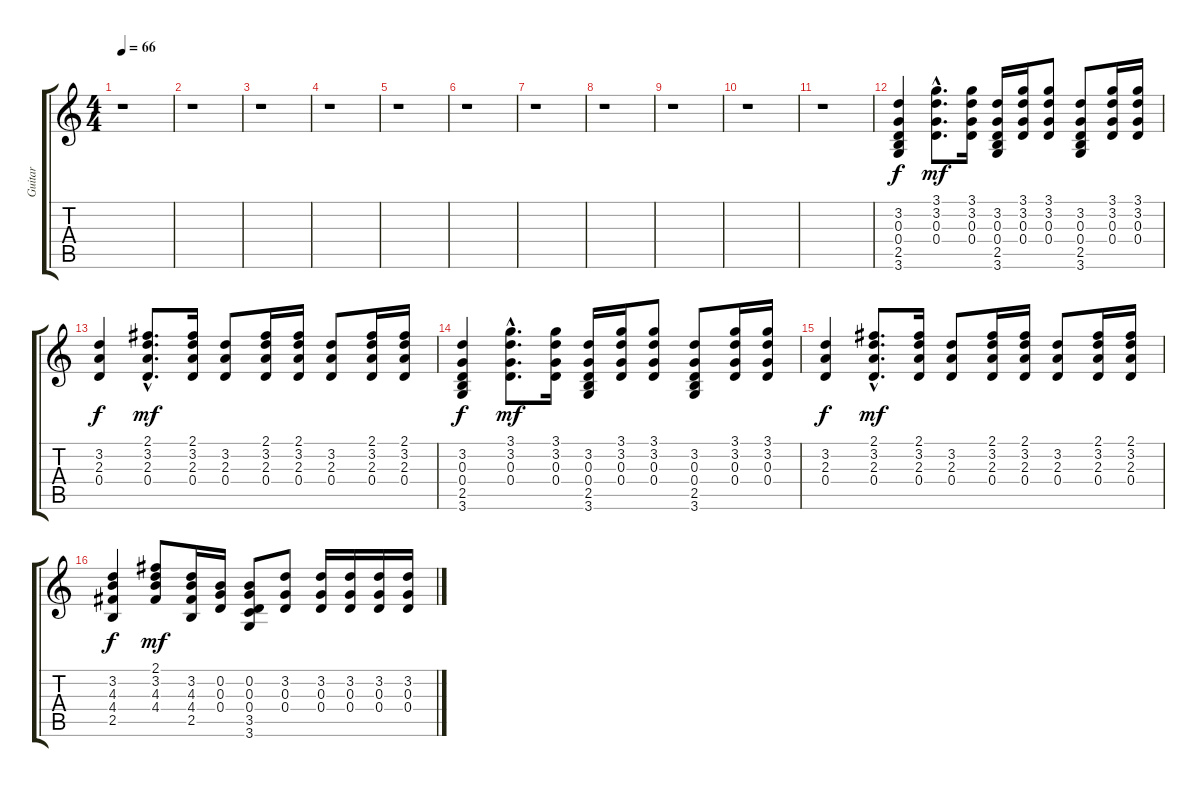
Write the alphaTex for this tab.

\track ("Guitar " "Guitar ") {instrument acousticguitarsteel}
\staff {score tabs}
\tuning (E4 B3 G3 D3 A2 E2) {hide}
\ts (4 4)
\tempo 66
\clef g2
\ks c
r.1{dy mf} |
r.1 |
r.1 |
r.1 |
r.1 |
r.1 |
r.1 |
r.1 |
r.1 |
r.1 |
r.1 |
(3.2 0.3 0.4 2.5 3.6).4{dy f} (3.1{hac} 3.2{hac} 0.3{hac} 0.4{hac}).8{d dy mf} (3.1 3.2 0.3 0.4).16 (3.2 0.3 0.4 2.5 3.6).16 (3.1 3.2 0.3 0.4).16 (3.1 3.2 0.3 0.4).8 (3.2 0.3 0.4 2.5 3.6).8 (3.1 3.2 0.3 0.4).16 (3.1 3.2 0.3 0.4).16 |
(3.2 2.3 0.4).4{dy f} (2.1{hac} 3.2{hac} 2.3{hac} 0.4{hac}).8{d dy mf} (2.1 3.2 2.3 0.4).16 (3.2 2.3 0.4).8 (2.1 3.2 2.3 0.4).16 (2.1 3.2 2.3 0.4).16 (3.2 2.3 0.4).8 (2.1 3.2 2.3 0.4).16 (2.1 3.2 2.3 0.4).16 |
(3.2 0.3 0.4 2.5 3.6).4{dy f} (3.1{hac} 3.2{hac} 0.3{hac} 0.4{hac}).8{d dy mf} (3.1 3.2 0.3 0.4).16 (3.2 0.3 0.4 2.5 3.6).16 (3.1 3.2 0.3 0.4).16 (3.1 3.2 0.3 0.4).8 (3.2 0.3 0.4 2.5 3.6).8 (3.1 3.2 0.3 0.4).16 (3.1 3.2 0.3 0.4).16 |
(3.2 2.3 0.4).4{dy f} (2.1{hac} 3.2{hac} 2.3{hac} 0.4{hac}).8{d dy mf} (2.1 3.2 2.3 0.4).16 (3.2 2.3 0.4).8 (2.1 3.2 2.3 0.4).16 (2.1 3.2 2.3 0.4).16 (3.2 2.3 0.4).8 (2.1 3.2 2.3 0.4).16 (2.1 3.2 2.3 0.4).16 |
(3.2 4.3 4.4 2.5).4{dy f} (2.1 3.2 4.3 4.4).8{dy mf} (3.2 4.3 4.4 2.5).16 (0.2 0.3 0.4).16 (0.2 0.3 0.4 3.5 3.6).8 (3.2 0.3 0.4).8 (3.2 0.3 0.4).16 (3.2 0.3 0.4).16 (3.2 0.3 0.4).16 (3.2 0.3 0.4).16
